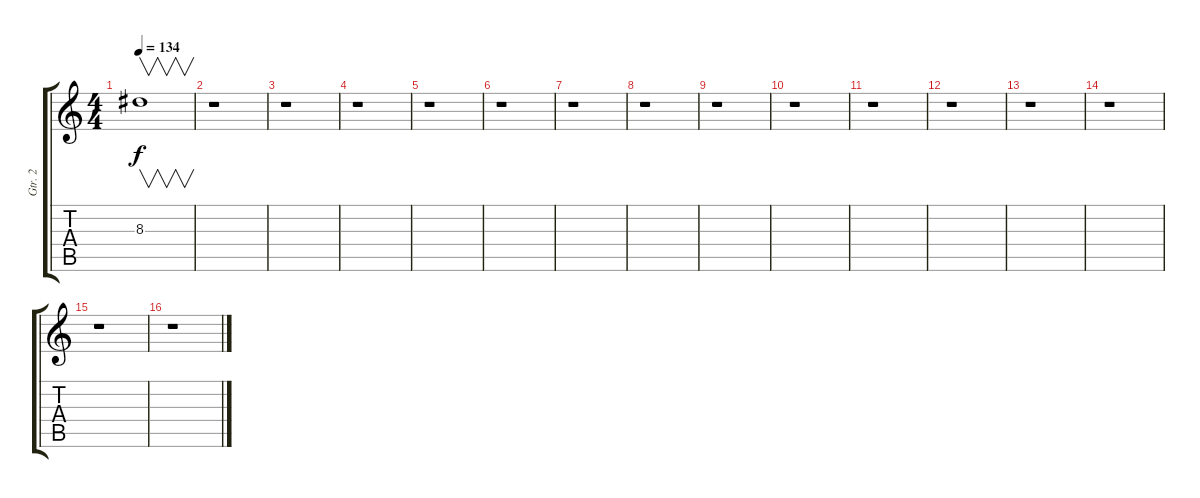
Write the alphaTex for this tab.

\track ("Gtr. 2" "Gtr. 2") {instrument distortionguitar}
\staff {score tabs}
\tuning (E4 B3 G3 D3 A2 E2) {hide}
\ts (4 4)
\tempo 134
\clef g2
\ks c
8.3.1{v dy f} |
r.1 |
r.1 |
r.1 |
r.1 |
r.1 |
r.1 |
r.1 |
r.1 |
r.1 |
r.1 |
r.1 |
r.1 |
r.1 |
r.1 |
r.1
